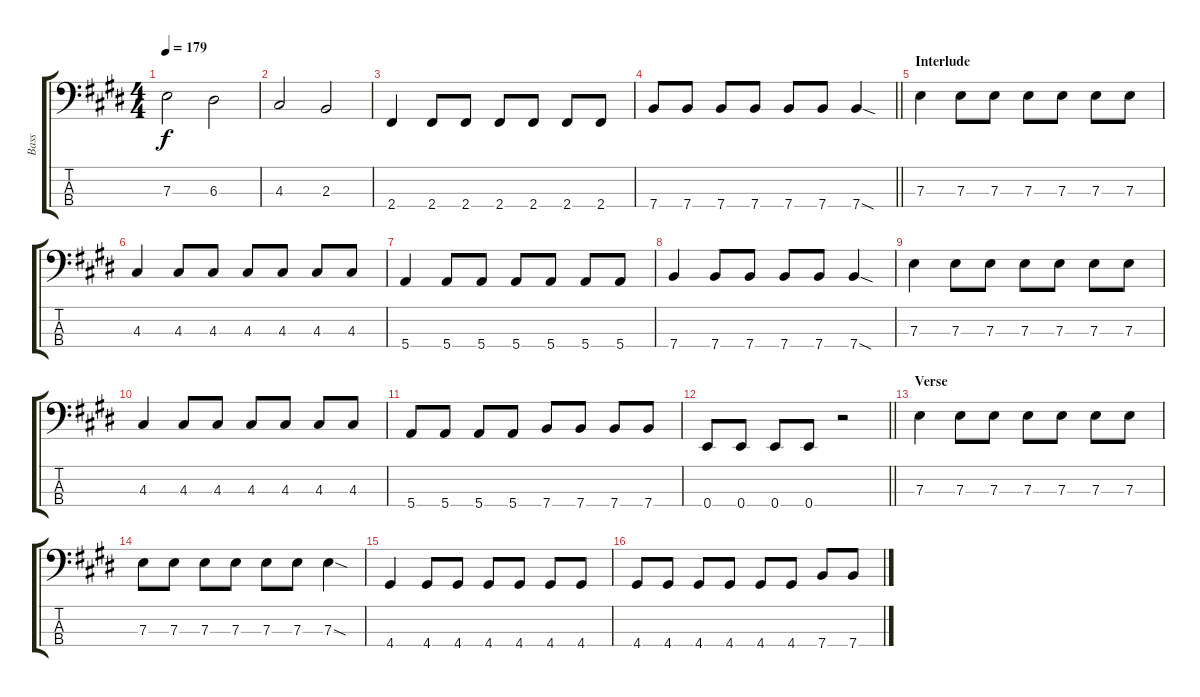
\track ("Bass" "Bass") {instrument electricbassfinger}
\staff {score tabs}
\tuning (G2 D2 A1 E1) {hide}
\ts (4 4)
\tempo 179
\clef f4
\ks e
7.3.2{dy f} 6.3.2 |
4.3.2 2.3.2 |
2.4.4 2.4.8 2.4.8 2.4.8 2.4.8 2.4.8 2.4.8 |
\barLineRight lightlight
7.4.8 7.4.8 7.4.8 7.4.8 7.4.8 7.4.8 7.4{sod}.4 |
\section ("" "Interlude")
7.3.4 7.3.8 7.3.8 7.3.8 7.3.8 7.3.8 7.3.8 |
4.3.4 4.3.8 4.3.8 4.3.8 4.3.8 4.3.8 4.3.8 |
5.4.4 5.4.8 5.4.8 5.4.8 5.4.8 5.4.8 5.4.8 |
7.4.4 7.4.8 7.4.8 7.4.8 7.4.8 7.4{sod}.4 |
7.3.4 7.3.8 7.3.8 7.3.8 7.3.8 7.3.8 7.3.8 |
4.3.4 4.3.8 4.3.8 4.3.8 4.3.8 4.3.8 4.3.8 |
5.4.8 5.4.8 5.4.8 5.4.8 7.4.8 7.4.8 7.4.8 7.4.8 |
\barLineRight lightlight
0.4.8 0.4.8 0.4.8 0.4.8 r.2 |
\section ("" "Verse")
7.3.4 7.3.8 7.3.8 7.3.8 7.3.8 7.3.8 7.3.8 |
7.3.8 7.3.8 7.3.8 7.3.8 7.3.8 7.3.8 7.3{sod}.4 |
4.4.4 4.4.8 4.4.8 4.4.8 4.4.8 4.4.8 4.4.8 |
4.4.8 4.4.8 4.4.8 4.4.8 4.4.8 4.4.8 7.4.8 7.4.8
